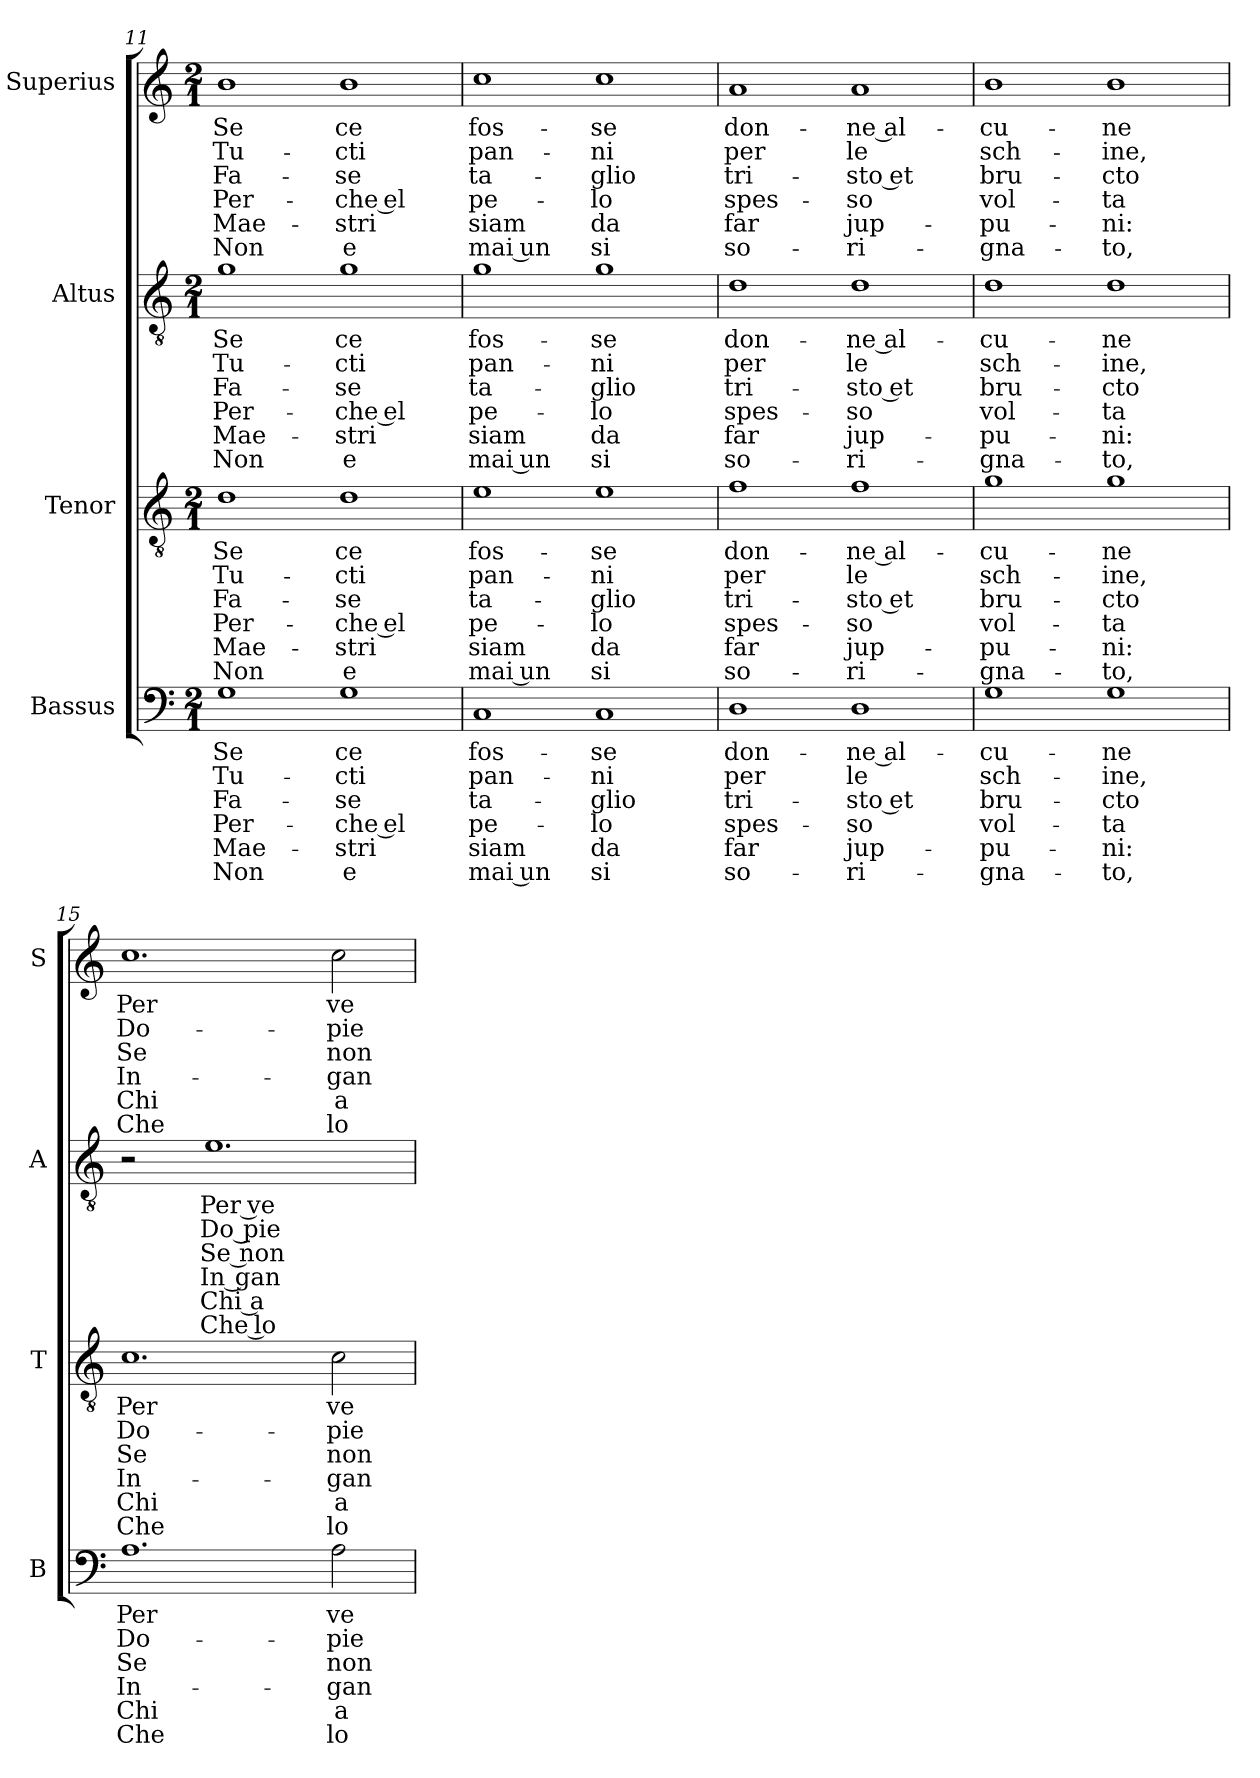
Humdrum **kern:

**kern	**text	**text	**text	**text	**text	**text	**kern	**text	**text	**text	**text	**text	**text	**kern	**text	**text	**text	**text	**text	**text	**kern	**text	**text	**text	**text	**text	**text
*part4	*part4	*part4	*part4	*part4	*part4	*part4	*part3	*part3	*part3	*part3	*part3	*part3	*part3	*part2	*part2	*part2	*part2	*part2	*part2	*part2	*part1	*part1	*part1	*part1	*part1	*part1	*part1
*staff4	*staff4	*staff4	*staff4	*staff4	*staff4	*staff4	*staff3	*staff3	*staff3	*staff3	*staff3	*staff3	*staff3	*staff2	*staff2	*staff2	*staff2	*staff2	*staff2	*staff2	*staff1	*staff1	*staff1	*staff1	*staff1	*staff1	*staff1
*I"Bassus	*	*	*	*	*	*	*I"Tenor	*	*	*	*	*	*	*I"Altus	*	*	*	*	*	*	*I"Superius	*	*	*	*	*	*
*I'B	*	*	*	*	*	*	*I'T	*	*	*	*	*	*	*I'A	*	*	*	*	*	*	*I'S	*	*	*	*	*	*
*clefF4	*	*	*	*	*	*	*clefGv2	*	*	*	*	*	*	*clefGv2	*	*	*	*	*	*	*clefG2	*	*	*	*	*	*
*k[]	*	*	*	*	*	*	*k[]	*	*	*	*	*	*	*k[]	*	*	*	*	*	*	*k[]	*	*	*	*	*	*
*M2/1	*	*	*	*	*	*	*M2/1	*	*	*	*	*	*	*M2/1	*	*	*	*	*	*	*M2/1	*	*	*	*	*	*
=11	=11	=11	=11	=11	=11	=11	=11	=11	=11	=11	=11	=11	=11	=11	=11	=11	=11	=11	=11	=11	=11	=11	=11	=11	=11	=11	=11
1G	Se	Tu-	Fa-	Per-	Mae-	Non	1d	Se	Tu-	Fa-	Per-	Mae-	Non	1g	Se	Tu-	Fa-	Per-	Mae-	Non	1b	Se	Tu-	Fa-	Per-	Mae-	Non
1G	ce	-cti	-se	-che el	-stri	e	1d	ce	-cti	-se	-che el	-stri	e	1g	ce	-cti	-se	-che el	-stri	e	1b	ce	-cti	-se	-che el	-stri	e
=12	=12	=12	=12	=12	=12	=12	=12	=12	=12	=12	=12	=12	=12	=12	=12	=12	=12	=12	=12	=12	=12	=12	=12	=12	=12	=12	=12
1C	fos-	pan-	ta-	pe-	siam	mai un	1e	fos-	pan-	ta-	pe-	siam	mai un	1g	fos-	pan-	ta-	pe-	siam	mai un	1cc	fos-	pan-	ta-	pe-	siam	mai un
1C	-se	-ni	-glio	-lo	da	si	1e	-se	-ni	-glio	-lo	da	si	1g	-se	-ni	-glio	-lo	da	si	1cc	-se	-ni	-glio	-lo	da	si
=13	=13	=13	=13	=13	=13	=13	=13	=13	=13	=13	=13	=13	=13	=13	=13	=13	=13	=13	=13	=13	=13	=13	=13	=13	=13	=13	=13
1D	don-	per	tri-	spes-	far	so-	1f	don-	per	tri-	spes-	far	so-	1d	don-	per	tri-	spes-	far	so-	1a	don-	per	tri-	spes-	far	so-
1D	-ne al-	le	-sto et	-so	jup-	-ri-	1f	-ne al-	le	-sto et	-so	jup-	-ri-	1d	-ne al-	le	-sto et	-so	jup-	-ri-	1a	-ne al-	le	-sto et	-so	jup-	-ri-
=14	=14	=14	=14	=14	=14	=14	=14	=14	=14	=14	=14	=14	=14	=14	=14	=14	=14	=14	=14	=14	=14	=14	=14	=14	=14	=14	=14
1G	-cu-	sch-	bru-	vol-	-pu-	-gna-	1g	-cu-	sch-	bru-	vol-	-pu-	-gna-	1d	-cu-	sch-	bru-	vol-	-pu-	-gna-	1b	-cu-	sch-	bru-	vol-	-pu-	-gna-
1G	-ne	-ine,	-cto	-ta	-ni:	-to,	1g	-ne	-ine,	-cto	-ta	-ni:	-to,	1d	-ne	-ine,	-cto	-ta	-ni:	-to,	1b	-ne	-ine,	-cto	-ta	-ni:	-to,
=15	=15	=15	=15	=15	=15	=15	=15	=15	=15	=15	=15	=15	=15	=15	=15	=15	=15	=15	=15	=15	=15	=15	=15	=15	=15	=15	=15
1.A	Per	Do-	Se	In-	Chi	Che	1.c	Per	Do-	Se	In-	Chi	Che	2r	.	.	.	.	.	.	1.cc	Per	Do-	Se	In-	Chi	Che
.	.	.	.	.	.	.	.	.	.	.	.	.	.	1.e	Per ve-	Do pie	Se non	In gan-	Chi a	Che lo	.	.	.	.	.	.	.
2A	ve-	-pie	non	-gan-	a	lo	2c	ve-	-pie	non	-gan-	a	lo	.	.	.	.	.	.	.	2cc	ve-	-pie	non	-gan-	a	lo
=	=	=	=	=	=	=	=	=	=	=	=	=	=	=	=	=	=	=	=	=	=	=	=	=	=	=	=
*-	*-	*-	*-	*-	*-	*-	*-	*-	*-	*-	*-	*-	*-	*-	*-	*-	*-	*-	*-	*-	*-	*-	*-	*-	*-	*-	*-
